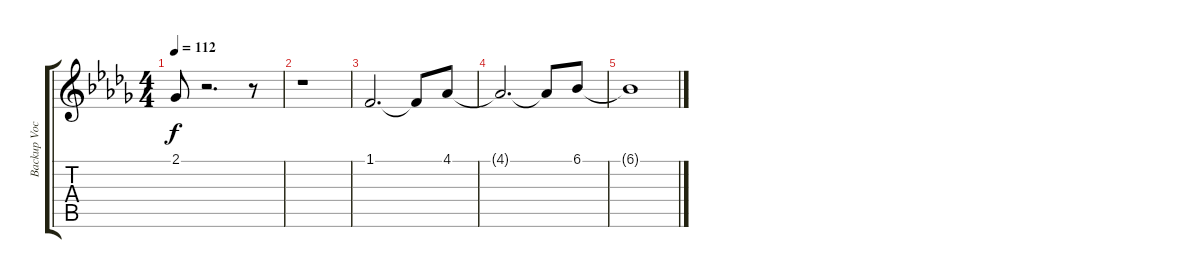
\track ("Backup Vocals" "Backup Voc") {instrument viola}
\staff {score tabs}
\tuning (E4 B3 G3 D3 A2 E2) {hide}
\ts (4 4)
\tempo 112
\clef g2
\ks bbminor
2.1{t}.8{dy f} r.2{d} r.8 |
r.1 |
1.1.2{d} 1.1{t}.8 4.1.8 |
4.1{t}.2{d} 4.1{t}.8 6.1.8 |
6.1{t}.1
